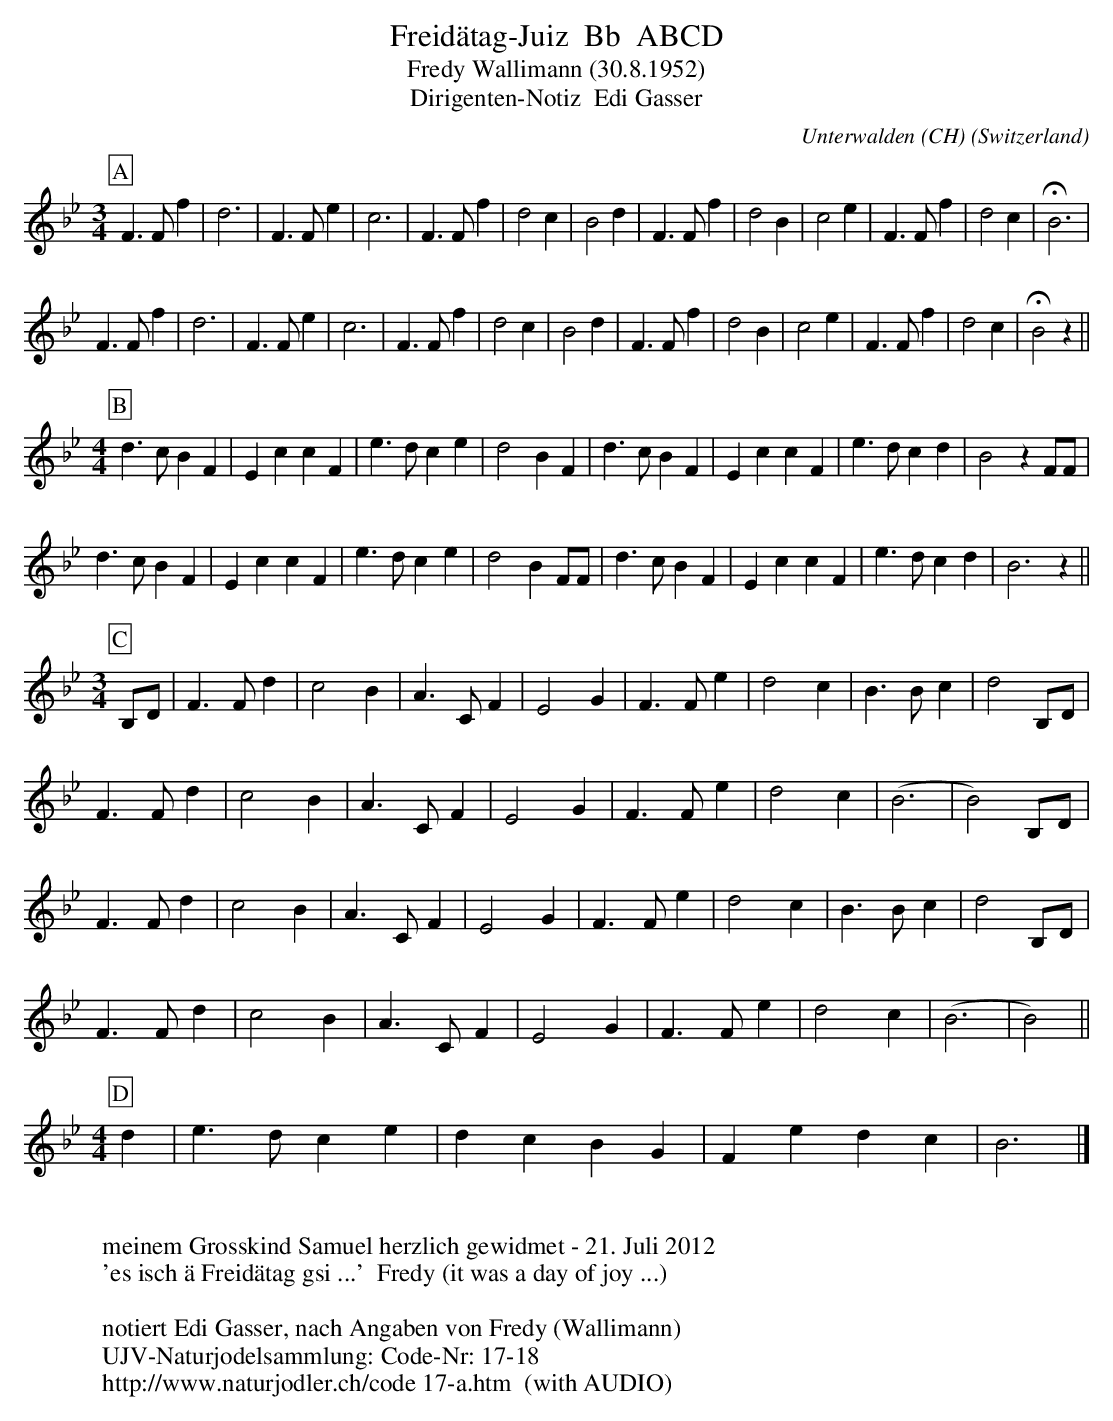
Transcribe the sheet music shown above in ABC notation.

X:1
T:Freidätag-Juiz  Bb  ABCD
T:Fredy Wallimann (30.8.1952)
T:Dirigenten-Notiz  Edi Gasser
C:Unterwalden (CH)
M:3/4
L:1/4
O:Switzerland
K:Bb major
[P:A] F>Ff | d3 | F>Fe | c3 | F>Ff | d2c | B2d | F>Ff | d2B | c2e | F>Ff | d2c | !fermata!B3 |
F>Ff | d3 | F>Fe | c3 | F>Ff | d2c | B2d | F>Ff | d2B | c2e | F>Ff | d2c | !fermata!B2z ||
M:4/4
[P:B] d>cBF | EccF | e>dce | d2BF | d>cBF | EccF | e>dcd | B2zF/F/ |
d>cBF | EccF | e>dce | d2BF/F/ | d>cBF | EccF | e>dcd | B3z ||
M:3/4
[P:C]  B,/D/ | F>Fd | c2B | A>CF | E2G | F>Fe | d2c | B>Bc | d2 B,/D/ |
F>Fd | c2B | A>CF | E2G | F>Fe | d2c | (B3 | B2) B,/D/ |
F>Fd | c2B | A>CF | E2G | F>Fe | d2c | B>Bc | d2 B,/D/ |
F>Fd | c2B | A>CF | E2G | F>Fe | d2c | (B3 | B2) ||
M:4/4
[P:D] d| e>dc e | dcBG | Fedc | B3 |]
W:
W:meinem Grosskind Samuel herzlich gewidmet - 21. Juli 2012
W: 'es isch ä Freidätag gsi ...'  Fredy (it was a day of joy ...)
W:
W:notiert Edi Gasser, nach Angaben von Fredy (Wallimann)
W:UJV-Naturjodelsammlung: Code-Nr: 17-18
W:http://www.naturjodler.ch/code 17-a.htm  (with AUDIO)
